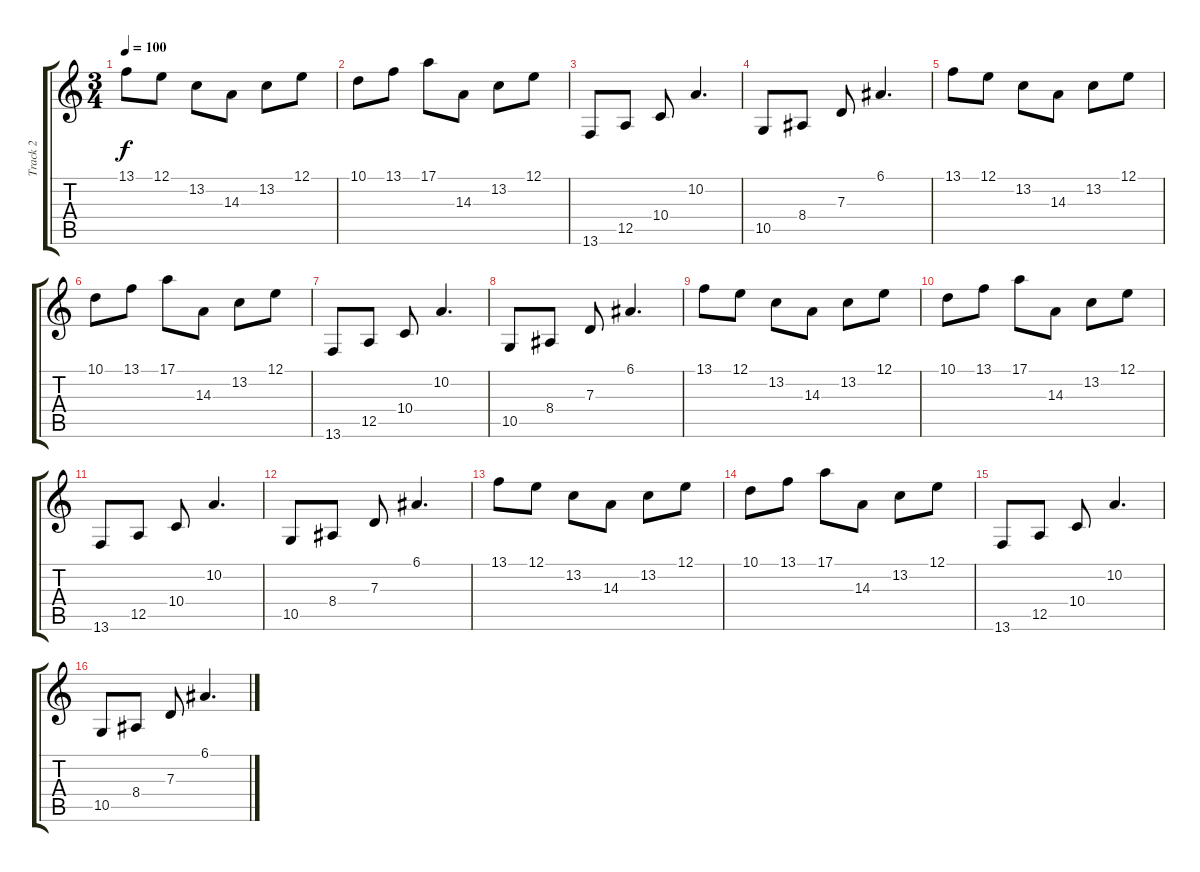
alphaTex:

\track ("Track 2" "Track 2") {instrument acousticgrandpiano}
\staff {score tabs}
\tuning (E4 B3 G3 D3 A2 E2) {hide}
\ts (3 4)
\tempo 100
\clef g2
\ks c
13.1.8{dy f instrument acousticgrandpiano} 12.1.8 13.2.8 14.3.8 13.2.8 12.1.8 |
10.1.8 13.1.8 17.1.8 14.3.8 13.2.8 12.1.8 |
13.6.8 12.5.8 10.4.8 10.2.4{d} |
10.5.8 8.4.8 7.3.8 6.1.4{d} |
13.1.8 12.1.8 13.2.8 14.3.8 13.2.8 12.1.8 |
10.1.8 13.1.8 17.1.8 14.3.8 13.2.8 12.1.8 |
13.6.8 12.5.8 10.4.8 10.2.4{d} |
10.5.8 8.4.8 7.3.8 6.1.4{d} |
13.1.8 12.1.8 13.2.8 14.3.8 13.2.8 12.1.8 |
10.1.8 13.1.8 17.1.8 14.3.8 13.2.8 12.1.8 |
13.6.8 12.5.8 10.4.8 10.2.4{d} |
10.5.8 8.4.8 7.3.8 6.1.4{d} |
13.1.8 12.1.8 13.2.8 14.3.8 13.2.8 12.1.8 |
10.1.8 13.1.8 17.1.8 14.3.8 13.2.8 12.1.8 |
13.6.8 12.5.8 10.4.8 10.2.4{d} |
10.5.8 8.4.8 7.3.8 6.1.4{d}
